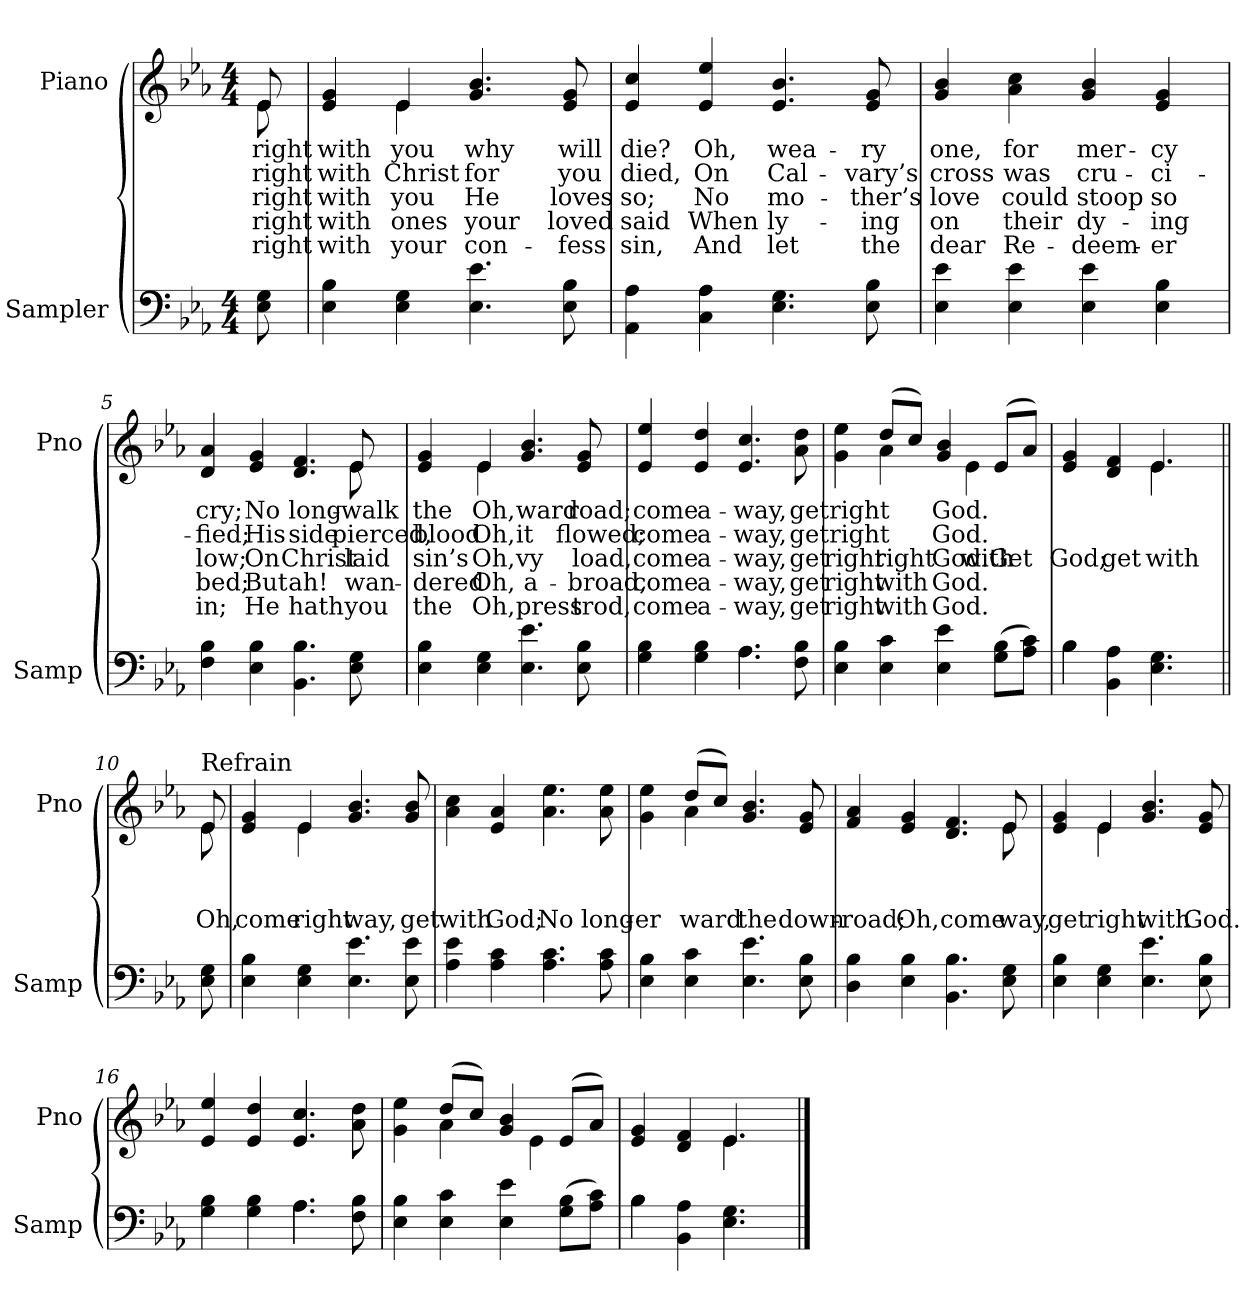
**kern	**kern	**text	**text	**text	**text	**text
*part2	*part1	*part1	*part1	*part1	*part1	*part1
*staff2	*staff1	*staff1	*staff1	*staff1	*staff1	*staff1
*I"Sampler	*I"Piano	*	*	*	*	*
*I'Samp	*I'Pno	*	*	*	*	*
*clefF4	*clefG2	*	*	*	*	*
*k[b-e-a-]	*k[b-e-a-]	*	*	*	*	*
*E-:	*E-:	*	*	*	*	*
*M4/4	*M4/4	*	*	*	*	*
=1	=1	=1	=1	=1	=1	=1
*	*^	*	*	*	*	*
8E- 8G	8e-/	8e-	right	right	right	right	right
=2	=2	=2	=2	=2	=2	=2	=2
4E- 4B-	4e- 4g	4ryy	with	with	with	with	with
4E- 4G	4e-/	4e-	you	Christ	you	ones	your
4.E- 4.e-	4.g 4.b-	2ryy	why	for	He	your	con-
8E- 8B-	8e- 8g	.	will	you	loves	loved	-fess
*	*v	*v	*	*	*	*	*
=3	=3	=3	=3	=3	=3	=3
4AA- 4A-	4e- 4cc	die?	died,	so;	said	sin,
4C 4A-	4e- 4ee-	Oh,	On	No	When	And
4.E- 4.G	4.e- 4.b-	wea-	Cal-	mo-	ly-	let
8E- 8B-	8e- 8g	-ry	-vary’s	-ther’s	-ing	the
=4	=4	=4	=4	=4	=4	=4
4E- 4e-	4g 4b-	one,	cross	love	on	dear
4E- 4e-	4a- 4cc	for	was	could	their	Re-
4E- 4e-	4g 4b-	mer-	cru-	stoop	dy-	-deem-
4E- 4B-	4e- 4g	-cy	-ci-	so	-ing	-er
=5	=5	=5	=5	=5	=5	=5
*	*^	*	*	*	*	*
4F 4B-	4d 4a-	2..ryy	cry;	-fied;	low;	bed;	in;
4E- 4B-	4e- 4g	.	No	His	On	But	He
4.BB- 4.B-	4.d 4.f	.	long-	side	Christ	ah!	hath
8E- 8G	8e-/	8e-	walk	pierced,	laid	wan-	you
=6	=6	=6	=6	=6	=6	=6	=6
4E- 4B-	4e- 4g	4ryy	the	blood	sin’s	-dered	the
4E- 4G	4e-/	4e-	Oh,	Oh,	Oh,	Oh,	Oh,
4.E- 4.e-	4.g 4.b-	2ryy	-ward	it	-vy	a-	-press
8E- 8B-	8e- 8g	.	road;	flowed;	load,	-broad,	trod,
*	*v	*v	*	*	*	*	*
=7	=7	=7	=7	=7	=7	=7
*^	*	*	*	*	*	*
4G 4B-	2ryy	4e- 4ee-	come	come	come	come	come
4G 4B-	.	4e- 4dd	a-	a-	a-	a-	a-
4.A-\	4.A-	4.e- 4.cc	-way,	-way,	-way,	-way,	-way,
8F 8B-	8ryy	8a- 8dd	get	get	get	get	get
*v	*v	*	*	*	*	*	*
=8	=8	=8	=8	=8	=8	=8
*	*^	*	*	*	*	*
4E- 4B-	4g 4ee-	4ryy	right	right	right	right	right
4E- 4c	(8dd/L	4a-	.	.	right	with	with
.	8cc/J)	.	.	.	.	.	.
4E- 4e-	4g 4b-	8ryy	God.	God.	God.	God.	God.
.	.	4e-	.	.	with	.	.
(8G\ 8B-\L	(8e-/L	.	.	.	Get	.	.
8A-\ 8c\J)	8a-/J)	8ryy	.	.	.	.	.
=9	=9	=9	=9	=9	=9	=9	=9
*^	*	*	*	*	*	*	*
4B-\	4B-	4e- 4g	2ryy	.	.	God;	.	.
4BB- 4A-	2ryy	4d 4f	.	.	.	get	.	.
4.E- 4.G	.	4.e-/	4.e-	.	.	with	.	.
.	8ryy	.	.	.	.	.	.	.
=10||	=10||	=10||	=10||	=10||	=10||	=10||	=10||	=10||
!	!	!LO:TX:t=Refrain	!	!	!	!	!	!
*v	*v	*	*	*	*	*	*	*
8E- 8G	8e-/	8e-	.	.	Oh,	.	.
=11	=11	=11	=11	=11	=11	=11	=11
4E- 4B-	4e- 4g	4ryy	.	.	come	.	.
4E- 4G	4e-/	4e-	.	.	right	.	.
4.E- 4.e-	4.g 4.b-	2ryy	.	.	-way,	.	.
8E- 8e-	8g 8b-	.	.	.	get	.	.
*	*v	*v	*	*	*	*	*
=12	=12	=12	=12	=12	=12	=12
4A- 4e-	4a- 4cc	.	.	with	.	.
4A- 4c	4e- 4a-	.	.	God;	.	.
4.A- 4.c	4.a- 4.ee-	.	.	No	.	.
8A- 8c	8a- 8ee-	.	.	long-	.	.
=13	=13	=13	=13	=13	=13	=13
*	*^	*	*	*	*	*
4E- 4B-	4g 4ee-	4ryy	.	.	-er	.	.
4E- 4c	(8dd/L	4a-	.	.	-ward	.	.
.	8cc/J)	.	.	.	.	.	.
4.E- 4.e-	4.g 4.b-	2ryy	.	.	the	.	.
8E- 8B-	8e- 8g	.	.	.	down-	.	.
=14	=14	=14	=14	=14	=14	=14	=14
4D 4B-	4f 4a-	2..ryy	.	.	road;	.	.
4E- 4B-	4e- 4g	.	.	.	Oh,	.	.
4.BB- 4.B-	4.d 4.f	.	.	.	come	.	.
8E- 8G	8e-/	8e-	.	.	-way,	.	.
=15	=15	=15	=15	=15	=15	=15	=15
4E- 4B-	4e- 4g	4ryy	.	.	get	.	.
4E- 4G	4e-/	4e-	.	.	right	.	.
4.E- 4.e-	4.g 4.b-	2ryy	.	.	with	.	.
8E- 8B-	8e- 8g	.	.	.	God.	.	.
*	*v	*v	*	*	*	*	*
=16	=16	=16	=16	=16	=16	=16
*^	*	*	*	*	*	*
4G 4B-	2ryy	4e- 4ee-	.	.	.	.	.
4G 4B-	.	4e- 4dd	.	.	.	.	.
4.A-\	4.A-	4.e- 4.cc	.	.	.	.	.
8F 8B-	8ryy	8a- 8dd	.	.	.	.	.
*v	*v	*	*	*	*	*	*
=17	=17	=17	=17	=17	=17	=17
*	*^	*	*	*	*	*
4E- 4B-	4g 4ee-	4ryy	.	.	.	.	.
4E- 4c	(8dd/L	4a-	.	.	.	.	.
.	8cc/J)	.	.	.	.	.	.
4E- 4e-	4g 4b-	8ryy	.	.	.	.	.
.	.	4e-	.	.	.	.	.
(8G\ 8B-\L	(8e-/L	.	.	.	.	.	.
8A-\ 8c\J)	8a-/J)	8ryy	.	.	.	.	.
=18	=18	=18	=18	=18	=18	=18	=18
*^	*	*	*	*	*	*	*
4B-\	4B-	4e- 4g	2ryy	.	.	.	.	.
4BB- 4A-	2ryy	4d 4f	.	.	.	.	.	.
4.E- 4.G	.	4.e-/	4.e-	.	.	.	.	.
.	8ryy	.	.	.	.	.	.	.
*v	*v	*	*	*	*	*	*	*
*	*v	*v	*	*	*	*	*
==	==	==	==	==	==	==
*-	*-	*-	*-	*-	*-	*-
